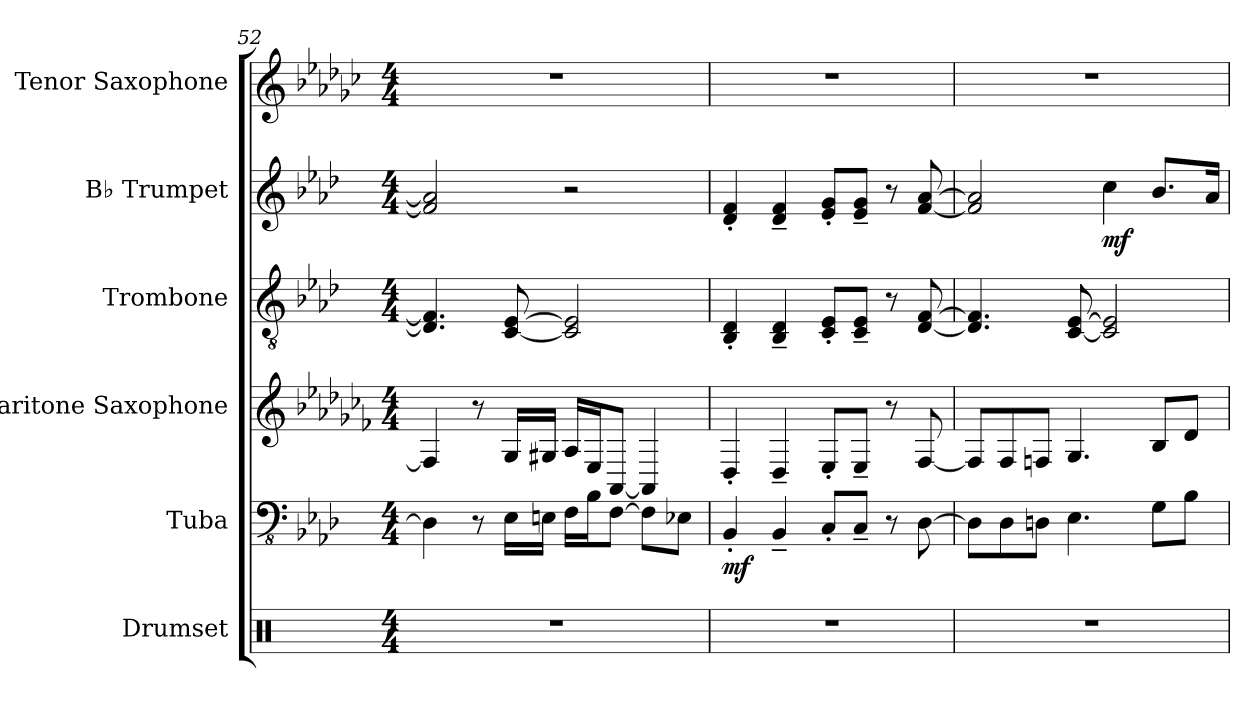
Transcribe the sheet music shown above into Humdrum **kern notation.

**kern	**kern	**dynam	**kern	**kern	**kern	**dynam	**kern
*part6	*part5	*part5	*part4	*part3	*part2	*part2	*part1
*staff6	*staff5	*staff5	*staff4	*staff3	*staff2	*staff2	*staff1
*I"Drumset	*I"Tuba	*	*I"Baritone Saxophone	*I"Trombone	*I"B♭ Trumpet	*	*I"Tenor Saxophone
*I'Drs.	*I'Tba.	*	*I'Bar. Sax.	*I'Tbn.	*I'B♭ Tpt.	*	*I'T. Sax.
*clefX	*clefFv4	*	*clefG2	*clefGv2	*clefG2	*	*clefG2
*	*	*	*ITrd12c21	*ITrd1c2	*ITrd1c2	*	*ITrd8c14
*k[]	*k[b-e-a-d-]	*	*k[b-e-a-d-g-c-f-]	*k[b-e-a-d-g-c-]	*k[b-e-a-d-g-c-]	*	*k[b-e-a-d-g-c-]
*M4/4	*M4/4	*	*M4/4	*M4/4	*M4/4	*	*M4/4
=52	=52	=52	=52	=52	=52	=52	=52
1r	4DD-]	.	4FF-]	4.C-] 4.E-]	2e-] 2g-]	.	1r
.	8r	.	8r	.	.	.	.
.	16EE-LL	.	16GG-LL	[8BB- [8D-	.	.	.
.	16EEnJJ	.	16GG#XJJ	.	.	.	.
.	16FFLL	.	16AA-LL	2BB-] 2D-]	2r	.	.
.	16BB-J	.	16EE-J	.	.	.	.
.	[8FFJ	.	[8AAA-J	.	.	.	.
.	8FFL]	.	4AAA-]	.	.	.	.
.	8EE-XJ	.	.	.	.	.	.
=53	=53	=53	=53	=53	=53	=53	=53
!	!	!LO:DY:b	!	!	!	!	!
1r	4BBB-'	mf	4DD-'	4AA-' 4C-'	4c-' 4e-'	.	1r
.	4BBB-~	.	4DD-~	4AA-~ 4C-~	4c-~ 4e-~	.	.
.	8CC'L	.	8EE-'L	8BB-' 8D-'L	8d-' 8f'L	.	.
.	8CC~J	.	8EE-~J	8BB-~ 8D-~J	8d-~ 8f~J	.	.
.	8r	.	8r	8r	8r	.	.
.	[8DD-	.	[8FF-	[8C- [8E-	[8e- [8g-	.	.
=54	=54	=54	=54	=54	=54	=54	=54
1r	8DD-L]	.	8FF-L]	4.C-] 4.E-]	2e-] 2g-]	.	1r
.	8DD-	.	8FF-	.	.	.	.
.	8DDnJ	.	8FFnJ	.	.	.	.
.	4.EE-	.	4.GG-	[8BB- [8D-	.	.	.
!	!	!	!	!	!	!LO:DY:b	!
.	.	.	.	2BB-] 2D-]	4b-	mf	.
.	8GGL	.	8BB-L	.	8.a-L	.	.
.	8BB-J	.	8D-J	.	.	.	.
.	.	.	.	.	16g-Jk	.	.
=	=	=	=	=	=	=	=
*-	*-	*-	*-	*-	*-	*-	*-
